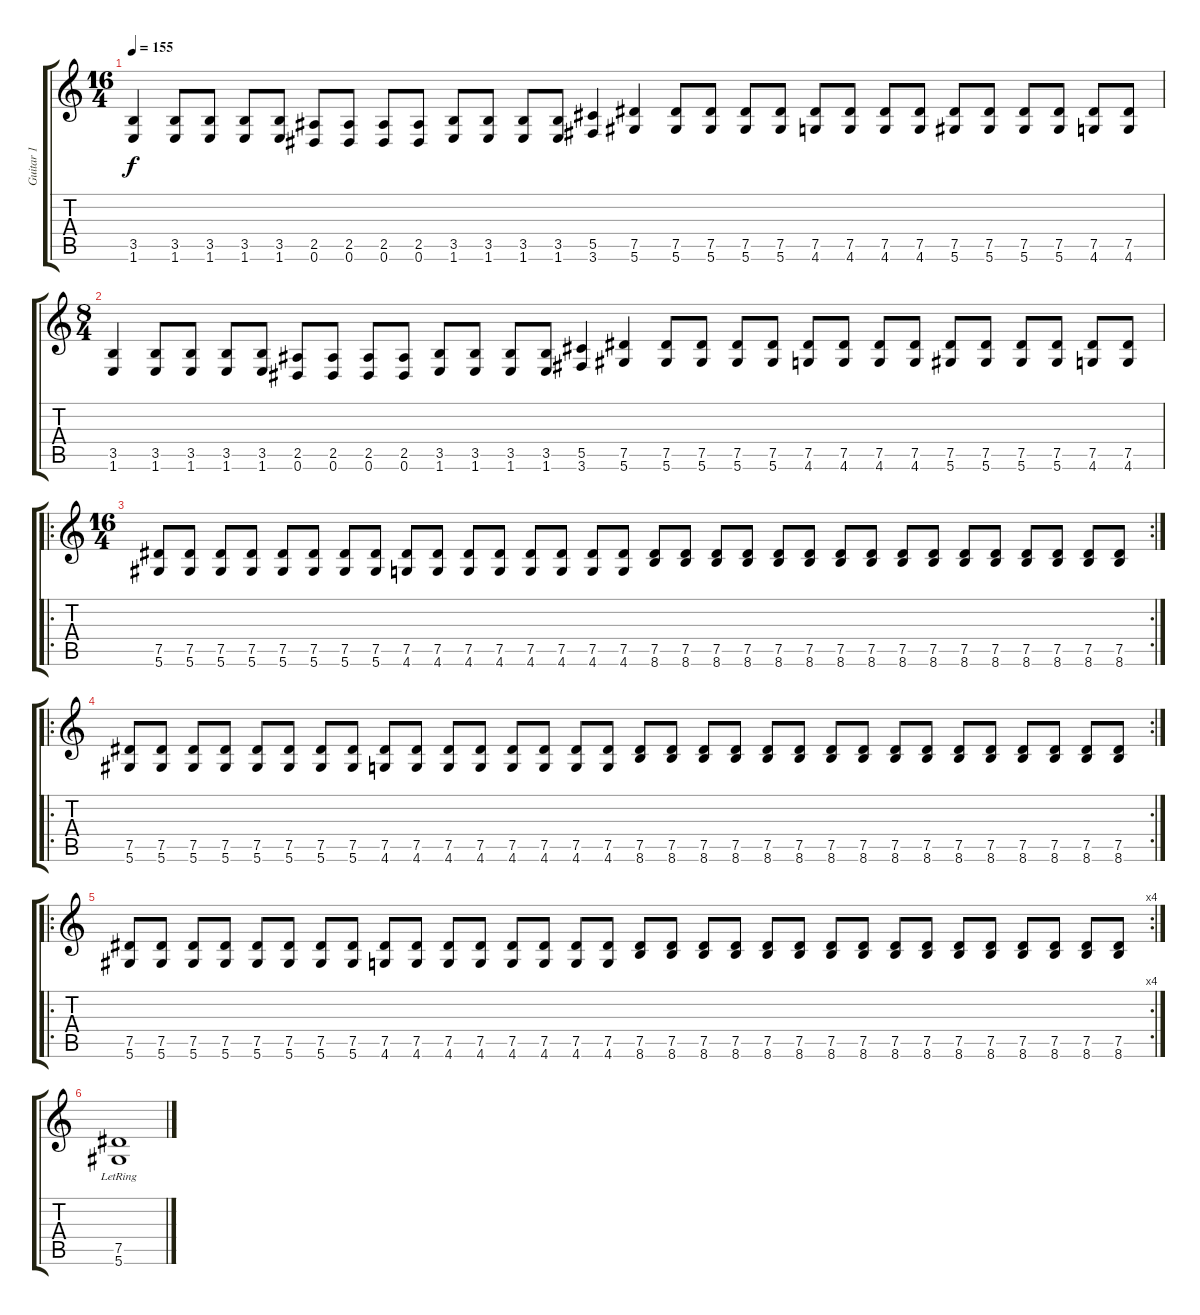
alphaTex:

\track ("Guitar 1" "Guitar 1") {instrument overdrivenguitar}
\staff {score tabs}
\tuning (Eb4 Bb3 Gb3 Db3 Ab2 Eb2) {hide}
\ts (16 4)
\tempo 155
\clef g2
\ks c
(3.5 1.6).4{dy f} (3.5 1.6).8 (3.5 1.6).8 (3.5 1.6).8 (3.5 1.6).8 (2.5 0.6).8 (2.5 0.6).8 (2.5 0.6).8 (2.5 0.6).8 (3.5 1.6).8 (3.5 1.6).8 (3.5 1.6).8 (3.5 1.6).8 (5.5 3.6).4 (7.5 5.6).4 (7.5 5.6).8 (7.5 5.6).8 (7.5 5.6).8 (7.5 5.6).8 (7.5 4.6).8 (7.5 4.6).8 (7.5 4.6).8 (7.5 4.6).8 (7.5 5.6).8 (7.5 5.6).8 (7.5 5.6).8 (7.5 5.6).8 (7.5 4.6).8 (7.5 4.6).8 |
\ts (8 4)
(3.5 1.6).4 (3.5 1.6).8 (3.5 1.6).8 (3.5 1.6).8 (3.5 1.6).8 (2.5 0.6).8 (2.5 0.6).8 (2.5 0.6).8 (2.5 0.6).8 (3.5 1.6).8 (3.5 1.6).8 (3.5 1.6).8 (3.5 1.6).8 (5.5 3.6).4 (7.5 5.6).4 (7.5 5.6).8 (7.5 5.6).8 (7.5 5.6).8 (7.5 5.6).8 (7.5 4.6).8 (7.5 4.6).8 (7.5 4.6).8 (7.5 4.6).8 (7.5 5.6).8 (7.5 5.6).8 (7.5 5.6).8 (7.5 5.6).8 (7.5 4.6).8 (7.5 4.6).8 |
\ro
\rc 2
\ts (16 4)
(7.5 5.6).8 (7.5 5.6).8 (7.5 5.6).8 (7.5 5.6).8 (7.5 5.6).8 (7.5 5.6).8 (7.5 5.6).8 (7.5 5.6).8 (7.5 4.6).8 (7.5 4.6).8 (7.5 4.6).8 (7.5 4.6).8 (7.5 4.6).8 (7.5 4.6).8 (7.5 4.6).8 (7.5 4.6).8 (7.5 8.6).8 (7.5 8.6).8 (7.5 8.6).8 (7.5 8.6).8 (7.5 8.6).8 (7.5 8.6).8 (7.5 8.6).8 (7.5 8.6).8 (7.5 8.6).8 (7.5 8.6).8 (7.5 8.6).8 (7.5 8.6).8 (7.5 8.6).8 (7.5 8.6).8 (7.5 8.6).8 (7.5 8.6).8 |
\ro
\rc 2
(7.5 5.6).8 (7.5 5.6).8 (7.5 5.6).8 (7.5 5.6).8 (7.5 5.6).8 (7.5 5.6).8 (7.5 5.6).8 (7.5 5.6).8 (7.5 4.6).8 (7.5 4.6).8 (7.5 4.6).8 (7.5 4.6).8 (7.5 4.6).8 (7.5 4.6).8 (7.5 4.6).8 (7.5 4.6).8 (7.5 8.6).8 (7.5 8.6).8 (7.5 8.6).8 (7.5 8.6).8 (7.5 8.6).8 (7.5 8.6).8 (7.5 8.6).8 (7.5 8.6).8 (7.5 8.6).8 (7.5 8.6).8 (7.5 8.6).8 (7.5 8.6).8 (7.5 8.6).8 (7.5 8.6).8 (7.5 8.6).8 (7.5 8.6).8 |
\ro
\rc 4
(7.5 5.6).8 (7.5 5.6).8 (7.5 5.6).8 (7.5 5.6).8 (7.5 5.6).8 (7.5 5.6).8 (7.5 5.6).8 (7.5 5.6).8 (7.5 4.6).8 (7.5 4.6).8 (7.5 4.6).8 (7.5 4.6).8 (7.5 4.6).8 (7.5 4.6).8 (7.5 4.6).8 (7.5 4.6).8 (7.5 8.6).8 (7.5 8.6).8 (7.5 8.6).8 (7.5 8.6).8 (7.5 8.6).8 (7.5 8.6).8 (7.5 8.6).8 (7.5 8.6).8 (7.5 8.6).8 (7.5 8.6).8 (7.5 8.6).8 (7.5 8.6).8 (7.5 8.6).8 (7.5 8.6).8 (7.5 8.6).8 (7.5 8.6).8 |
(7.5 5.6{lr}).1
